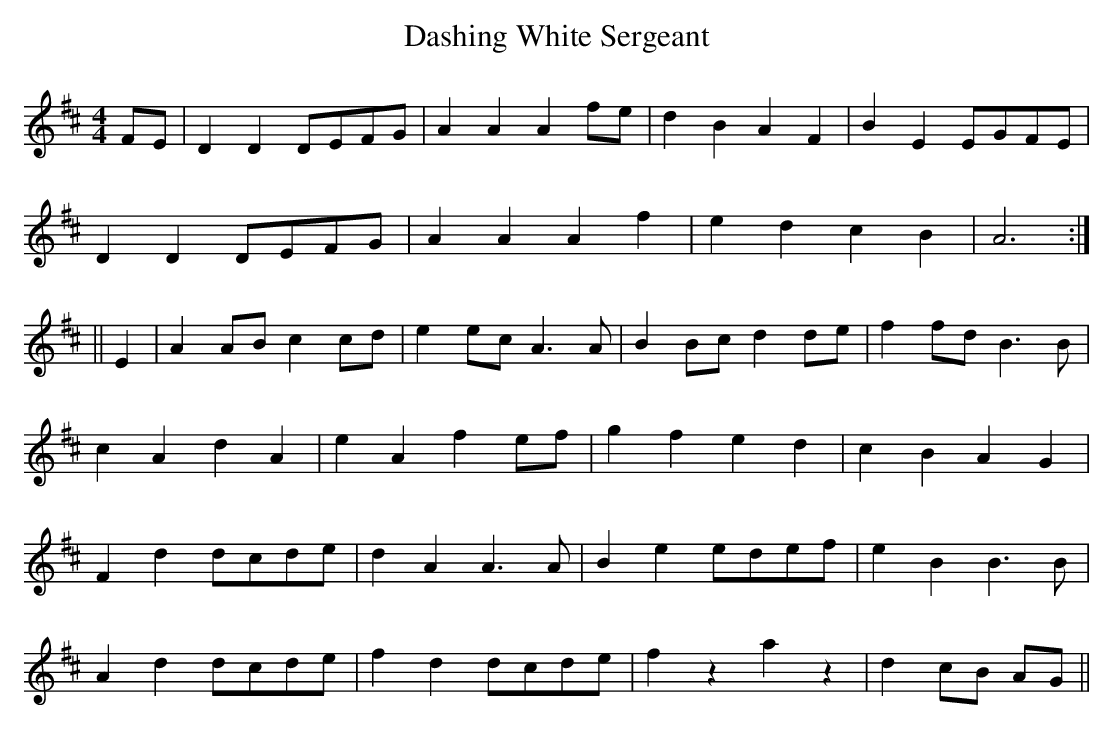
X:1
T:Dashing White Sergeant
L:1/8
M:4/4
K:D
FE|D2D2 DEFG|A2A2 A2fe|d2B2 A2F2|B2E2 EGFE|
D2D2 DEFG|A2A2 A2f2|e2d2 c2B2|A6:|
||E2|A2AB c2cd|e2ec A3A|B2Bc d2de|f2fd B3B|
c2A2 d2A2|e2A2 f2ef|g2f2 e2d2|c2B2 A2G2|
F2d2 dcde|d2A2 A3A|B2e2 edef|e2B2 B3B|
A2d2 dcde|f2d2 dcde|f2z2 a2z2|d2cB AG||
